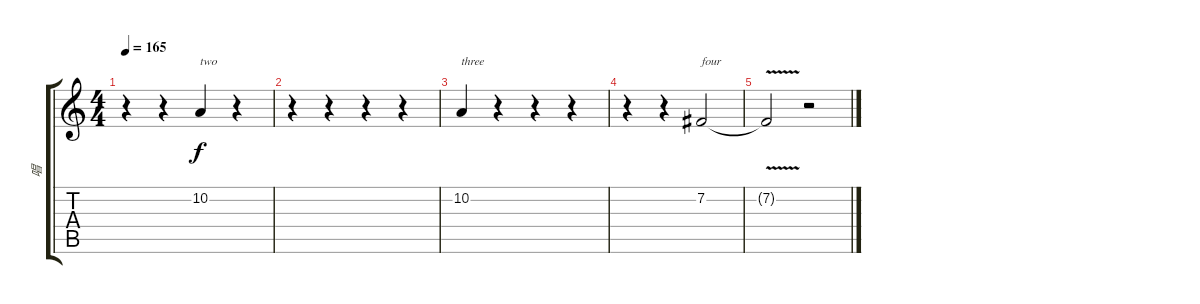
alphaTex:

\track ("唱" "唱") {instrument viola}
\staff {score tabs}
\tuning (E4 B3 G3 D3 A2 E2) {hide}
\ts (4 4)
\tempo 165
\clef g2
\ks c
r.4{dy f} r.4 10.2.4{txt "two"} r.4 |
r.4 r.4 r.4 r.4 |
10.2.4{txt "three"} r.4 r.4 r.4 |
r.4 r.4 7.2.2{txt "four"} |
7.2{v t}.2 r.2
